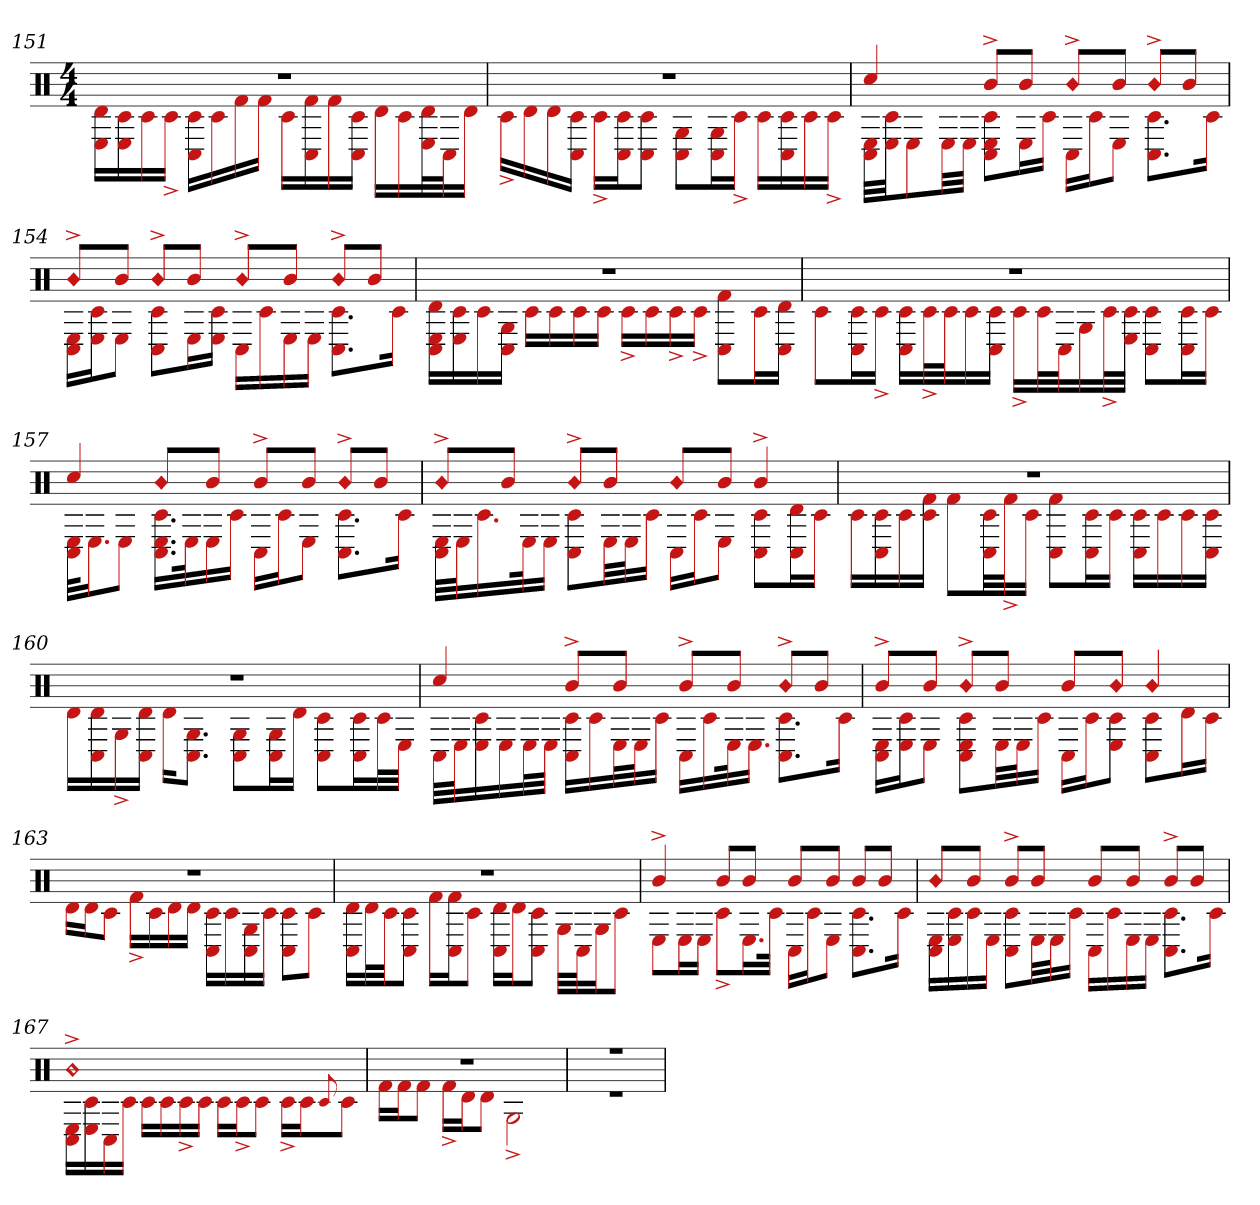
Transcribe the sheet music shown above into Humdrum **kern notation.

**kern
*part1
*staff1
*clefX
*k[]
*M4/4
=151
*^
1r	16E 16dLL
.	16E 16c#
.	16c#
.	16c#^JJ
.	16C# 16c#LL
.	16c#
.	16f#
.	16f#JJ
.	16c#LL
.	16C# 16f#
.	16f#
.	16C# 16c#JJ
.	16dLL
.	16c#
.	32E 32dL
.	32C#J
.	16dJJ
=152	=152
1r	16c#^LL
.	16d
.	16d
.	16C# 16c#JJ
.	16c#^LL
.	16C# 16c#J
.	8c# 8C#J
.	8G 8C#L
.	16G 16C#L
.	16c#^JJ
.	16c#LL
.	16C# 16c#
.	16c#
.	16c#^JJ
=153	=153
4cc#	32E 32C#LLL
.	32E 32c#JJ
.	8E
.	32ELL
.	32EJJJ
8b^L	8E 8c# 8C#L
8bJ	16EL
.	16c#JJ
!LO:N:head=diamond	!
8b^L	16C#LL
.	16c#J
8bJ	8EJ
!LO:N:head=diamond	!
8b^L	8.c# 8.C#L
8bJ	.
.	16c#Jk
=154	=154
!LO:N:head=diamond	!
8b^L	16E 16C#LL
.	16E 16c#J
8bJ	8EJ
!LO:N:head=diamond	!
8b^L	8c# 8C#L
8bJ	16EL
.	16E 16c#JJ
!LO:N:head=diamond	!
8b^L	16C#LL
.	16c#
8bJ	16E
.	16EJJ
!LO:N:head=diamond	!
8b^L	8.c# 8.C#L
8bJ	.
.	16c#Jk
=155	=155
1r	16E 16d 16C#LL
.	16E 16c#
.	16c#
.	16C# 16GJJ
.	16c#LL
.	16c#
.	16c#
.	16c#JJ
.	16c#^LL
.	16c#
.	16c#^
.	16c#^JJ
.	8f# 8C#L
.	16c#L
.	16C# 16dJJ
=156	=156
1r	8c#L
.	16C# 16c#L
.	16c#^JJ
.	16c# 16C#LL
.	32c#^L
.	32c#J
.	16c#
.	16c# 16C#JJ
.	16c#^LL
.	32c#L
.	32C#J
.	16G
.	32c#^L
.	32E 32c#JJJ
.	8C# 8c#L
.	16C# 16c#L
.	16c#JJ
=157	=157
4cc#	32E 32C#KLL
.	16.EJ
.	8EJ
!LO:N:head=diamond	!
8bL	16.E 16.c# 16.C#LL
.	32Ek
8bJ	16E
.	16c#JJ
8b^L	16C#LL
.	16c#J
8bJ	8EJ
!LO:N:head=diamond	!
8b^L	8.c# 8.C#L
8bJ	.
.	16c#Jk
=158	=158
!LO:N:head=diamond	!
8b^L	32E 32C#LLL
.	32EJ
.	16.c#
8bJ	.
.	32Ek
.	16EJJ
!LO:N:head=diamond	!
8b^L	8c# 8C#L
8bJ	32ELL
.	32EJ
.	16c#JJ
!LO:N:head=diamond	!
8bL	16C#LL
.	16c#J
8bJ	8EJ
4b^	8C# 8c#L
.	16d 16C#L
.	16c#JJ
=159	=159
1r	16c#LL
.	16c# 16C#
.	16c#
.	16c# 16f#JJ
.	8f#L
.	32C# 32c#LL
.	32f#^J
.	16c#JJ
.	8C# 8f#L
.	16C# 16c#L
.	16c#JJ
.	16c# 16C#LL
.	16c#
.	16c#
.	16C# 16c#JJ
=160	=160
1r	16dLL
.	16C# 16d
.	16G^
.	16d 16C#JJ
.	16dKL
.	8.G 8.C#J
.	8C# 8GL
.	16G 16C#L
.	16dJJ
.	8C# 8c#L
.	16c# 16C#L
.	32c#L
.	32EJJJ
=161	=161
4cc#	32C#LLL
.	32EJ
.	16E 16c#
.	16E
.	32EL
.	32EJJJ
8b^L	16C# 16c#LL
.	16c#
8bJ	32EL
.	32EJ
.	16c#JJ
8b^L	16C#LL
.	16c#
8bJ	32Ek
.	16.EJJ
!LO:N:head=diamond	!
8b^L	8.C# 8.c#L
8bJ	.
.	16c#Jk
=162	=162
8b^L	16E 16C#LL
.	16E 16c#J
8bJ	8EJ
!LO:N:head=diamond	!
8b^L	8E 8c# 8C#L
8bJ	32ELL
.	32EJ
.	16c#JJ
8bL	16C#LL
.	16c#J
!LO:N:head=diamond	!
8bJ	8c# 8EJ
!LO:N:head=diamond	!
4b	8C# 8c#L
.	16dL
.	16c#JJ
=163	=163
1r	16dLL
.	16dJ
.	8c#J
.	16f#^LL
.	16c#
.	16d
.	16dJJ
.	16C# 16c#LL
.	16c#
.	16G 16C#
.	16c#JJ
.	8c# 8C#L
.	8c#J
=164	=164
1r	16C# 16dLL
.	32dL
.	32c#JJ
.	8C# 8c#J
.	16f#LL
.	16C# 16f#J
.	8c#J
.	16C# 16dLL
.	16dJ
.	8C# 8c#J
.	32GLLL
.	32C#J
.	16GJ
.	8c#J
=165	=165
4b^	8EL
.	16EL
.	16EJJ
8bL	8c#^L
8bJ	16.EL
.	32c#JJk
8bL	16C#LL
.	16c#J
8bJ	8EJ
8bL	8.C# 8.c#L
8bJ	.
.	16c#Jk
=166	=166
!LO:N:head=diamond	!
8bL	16E 16C#LL
.	16E 16c#
8bJ	16c#
.	16EJJ
8b^L	8c# 8C#L
8bJ	32ELL
.	32EJ
.	16c#JJ
8bL	16C#LL
.	16c#
8bJ	16E
.	16EJJ
8b^L	8.c# 8.C#L
8bJ	.
.	16c#Jk
=167	=167
!LO:N:head=diamond	!
1b^	16E 16C#LL
.	16E 16c#
.	16C#
.	16c#JJ
.	16c#LL
.	16c#
.	16c#^
.	16c#JJ
.	16c#LL
.	16c#^J
.	8c#J
.	16c#^LL
.	16c#J
.	8qqc#
.	8c#J
=168	=168
1r	16f#LL
.	16f#J
.	8f#J
.	16f#^LL
.	16dJ
.	8dJ
.	2G^
=169	=169
1r	1r
*v	*v
=
*-
